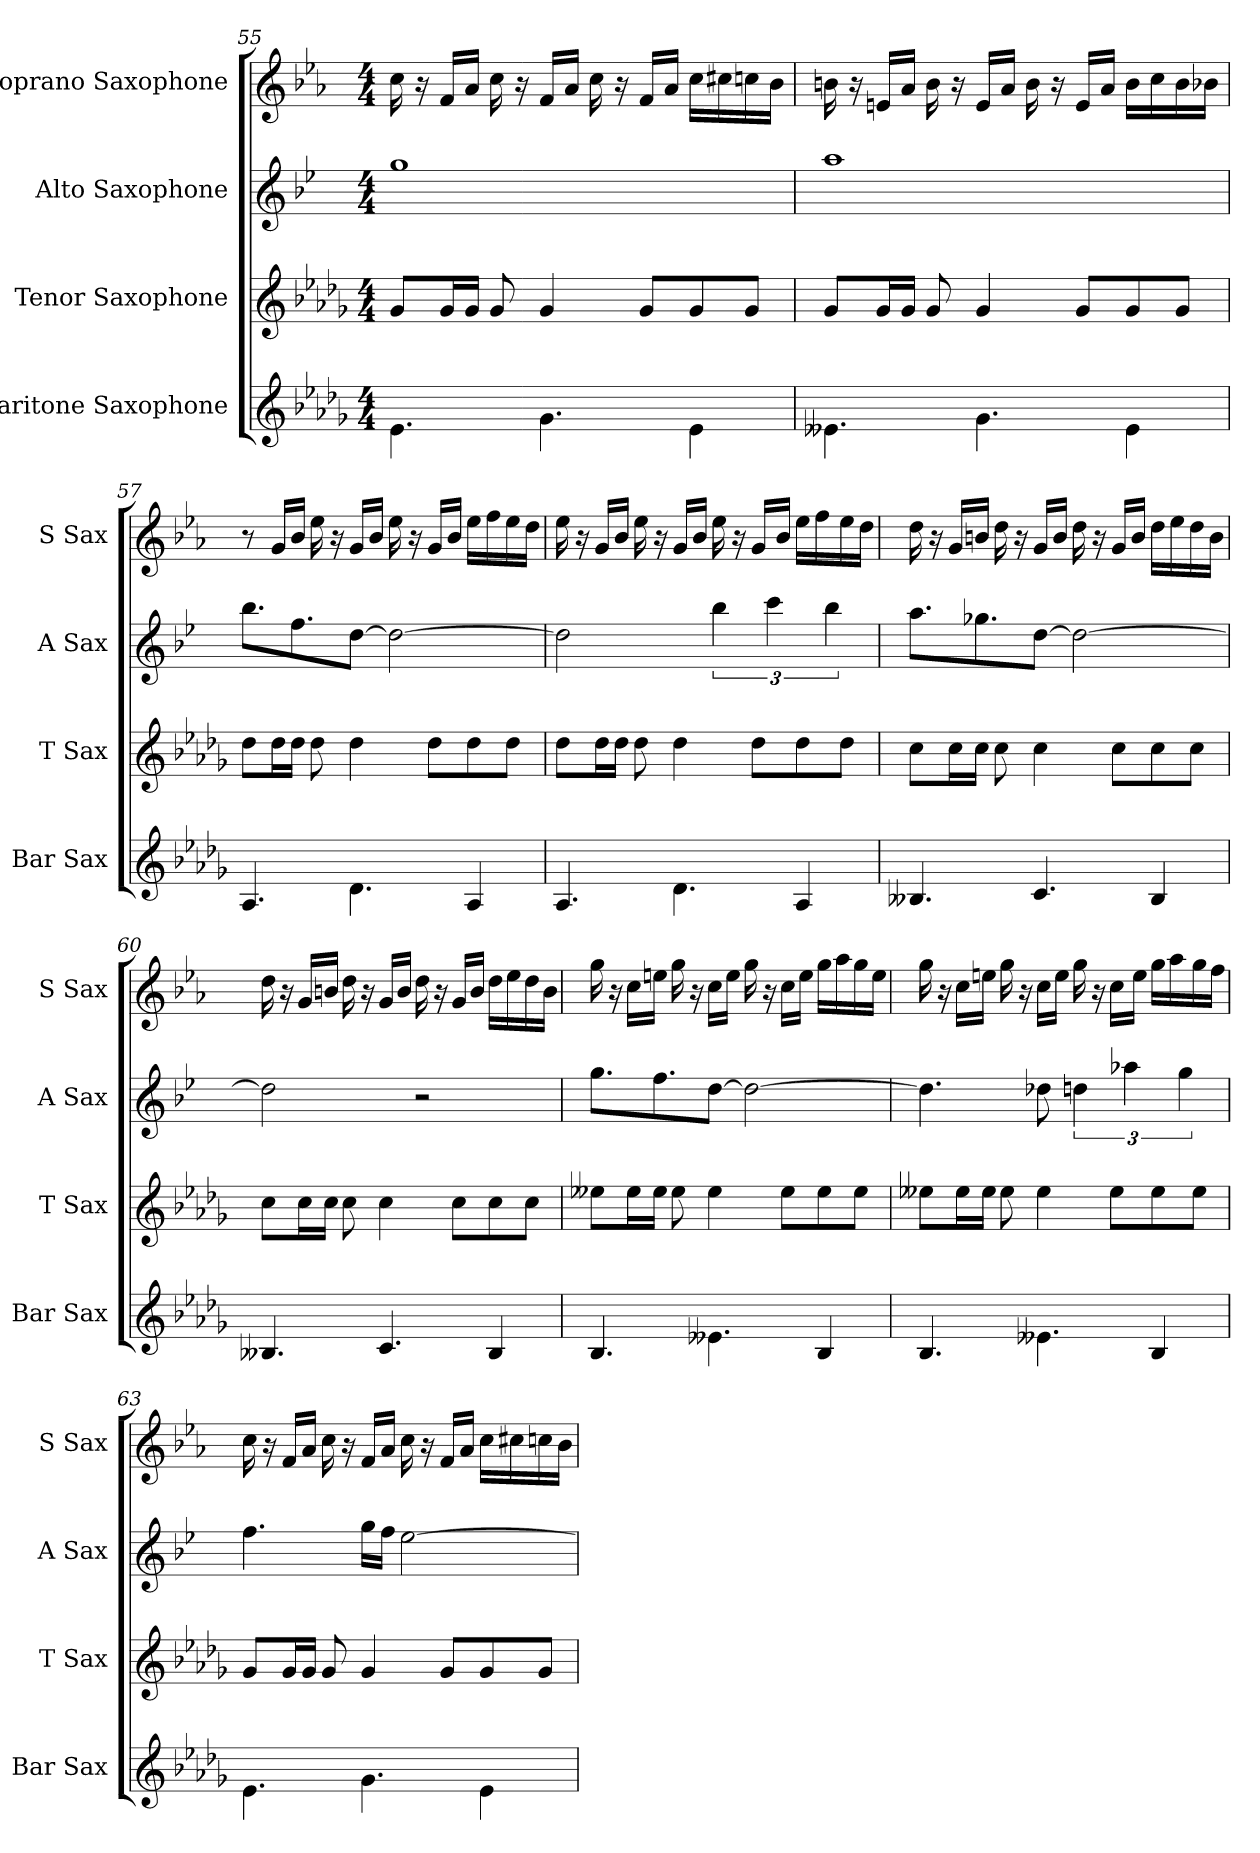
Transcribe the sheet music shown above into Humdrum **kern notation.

**kern	**kern	**kern	**kern
*part4	*part3	*part2	*part1
*staff4	*staff3	*staff2	*staff1
*I"Baritone Saxophone	*I"Tenor Saxophone	*I"Alto Saxophone	*I"Soprano Saxophone
*I'Bar Sax	*I'T Sax	*I'A Sax	*I'S Sax
*clefG2	*clefG2	*clefG2	*clefG2
*ITrd12c21	*ITrd8c14	*ITrd5c9	*ITrd1c2
*k[b-e-a-d-g-]	*k[b-e-a-d-g-]	*k[b-e-a-d-g-]	*k[b-e-a-d-g-]
*M4/4	*M4/4	*M4/4	*M4/4
=55	=55	=55	=55
4.E-\	8G-/L	1b-	16b-\
.	.	.	16r
.	16G-/L	.	16e-/LL
.	16G-/JJ	.	16g-/JJ
.	8G-/	.	16b-\
.	.	.	16r
4.G-\	4G-/	.	16e-/LL
.	.	.	16g-/JJ
.	.	.	16b-\
.	.	.	16r
.	8G-/L	.	16e-/LL
.	.	.	16g-/JJ
4E-\	8G-/	.	16b-\LL
.	.	.	16bn\
.	8G-/J	.	16b-X\
.	.	.	16a-\JJ
!!LO:PB:g=z
=56	=56	=56	=56
4.E--X\	8G-/L	1cc	16an\
.	.	.	16r
.	16G-/L	.	16dn/LL
.	16G-/JJ	.	16g-/JJ
.	8G-/	.	16a\
.	.	.	16r
4.G-\	4G-/	.	16d/LL
.	.	.	16g-/JJ
.	.	.	16a\
.	.	.	16r
.	8G-/L	.	16d/LL
.	.	.	16g-/JJ
4E--\	8G-/	.	16a\LL
.	.	.	16b-\
.	8G-/J	.	16a\
.	.	.	16a-X\JJ
=57	=57	=57	=57
4.AA-/	8d-\L	8.dd-\L	8r
.	16d-\L	.	16f/LL
.	16d-\JJ	8.a-\	16a-/JJ
.	8d-\	.	16dd-\
.	.	.	16r
4.D-\	4d-\	[8f\J	16f/LL
.	.	.	16a-/JJ
.	.	2f\_	16dd-\
.	.	.	16r
.	8d-\L	.	16f/LL
.	.	.	16a-/JJ
4AA-/	8d-\	.	16dd-\LL
.	.	.	16ee-\
.	8d-\J	.	16dd-\
.	.	.	16cc\JJ
!!LO:LB:g=z
=58	=58	=58	=58
4.AA-/	8d-\L	2f\]	16dd-\
.	.	.	16r
.	16d-\L	.	16f/LL
.	16d-\JJ	.	16a-/JJ
.	8d-\	.	16dd-\
.	.	.	16r
4.D-\	4d-\	.	16f/LL
.	.	.	16a-/JJ
.	.	6dd-\	16dd-\
.	.	.	16r
.	8d-\L	.	16f/LL
.	.	6ee-\	.
.	.	.	16a-/JJ
4AA-/	8d-\	.	16dd-\LL
.	.	.	16ee-\
.	.	6dd-\	.
.	8d-\J	.	16dd-\
.	.	.	16cc\JJ
=59	=59	=59	=59
4.BB--X/	8c\L	8.cc\L	16cc\
.	.	.	16r
.	16c\L	.	16f/LL
.	16c\JJ	8.b--X\	16an/JJ
.	8c\	.	16cc\
.	.	.	16r
4.C/	4c\	[8f\J	16f/LL
.	.	.	16a/JJ
.	.	2f\_	16cc\
.	.	.	16r
.	8c\L	.	16f/LL
.	.	.	16a/JJ
4BB--/	8c\	.	16cc\LL
.	.	.	16dd-\
.	8c\J	.	16cc\
.	.	.	16a\JJ
!!LO:LB:g=z
=60	=60	=60	=60
4.BB--X/	8c\L	2f\]	16cc\
.	.	.	16r
.	16c\L	.	16f/LL
.	16c\JJ	.	16an/JJ
.	8c\	.	16cc\
.	.	.	16r
4.C/	4c\	.	16f/LL
.	.	.	16a/JJ
.	.	2r	16cc\
.	.	.	16r
.	8c\L	.	16f/LL
.	.	.	16a/JJ
4BB--/	8c\	.	16cc\LL
.	.	.	16dd-\
.	8c\J	.	16cc\
.	.	.	16a\JJ
=61	=61	=61	=61
4.BB-/	8e--X\L	8.b-\L	16ff\
.	.	.	16r
.	16e--\L	.	16b-\LL
.	16e--\JJ	8.a-\	16ddn\JJ
.	8e--\	.	16ff\
.	.	.	16r
4.E--X\	4e--\	[8f\J	16b-\LL
.	.	.	16dd\JJ
.	.	2f\_	16ff\
.	.	.	16r
.	8e--\L	.	16b-\LL
.	.	.	16dd\JJ
4BB-/	8e--\	.	16ff\LL
.	.	.	16gg-\
.	8e--\J	.	16ff\
.	.	.	16dd\JJ
!!LO:PB:g=z
=62	=62	=62	=62
4.BB-/	8e--X\L	4.f\]	16ff\
.	.	.	16r
.	16e--\L	.	16b-\LL
.	16e--\JJ	.	16ddn\JJ
.	8e--\	.	16ff\
.	.	.	16r
4.E--X\	4e--\	8f-X\	16b-\LL
.	.	.	16dd\JJ
.	.	6fn\	16ff\
.	.	.	16r
.	8e--\L	.	16b-\LL
.	.	6cc-X\	.
.	.	.	16dd\JJ
4BB-/	8e--\	.	16ff\LL
.	.	.	16gg-\
.	.	6b-\	.
.	8e--\J	.	16ff\
.	.	.	16ee-\JJ
=63	=63	=63	=63
4.E-\	8G-/L	4.a-\	16b-\
.	.	.	16r
.	16G-/L	.	16e-/LL
.	16G-/JJ	.	16g-/JJ
.	8G-/	.	16b-\
.	.	.	16r
4.G-\	4G-/	16b-\LL	16e-/LL
.	.	16a-\JJ	16g-/JJ
.	.	[2g-\	16b-\
.	.	.	16r
.	8G-/L	.	16e-/LL
.	.	.	16g-/JJ
4E-\	8G-/	.	16b-\LL
.	.	.	16bn\
.	8G-/J	.	16b-X\
.	.	.	16a-\JJ
=	=	=	=
*-	*-	*-	*-
